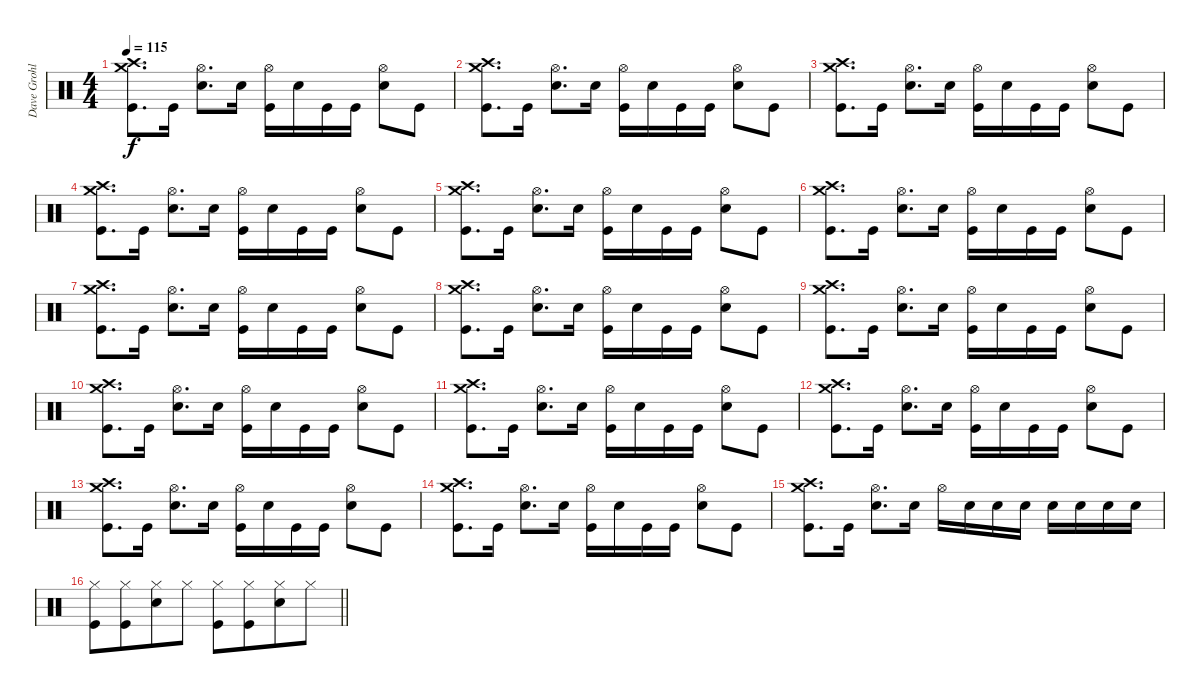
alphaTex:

\track ("Dave Grohl" "Dave Grohl") {instrument percussion}
\staff {score}
\articulation defaults
\ts (4 4)
\tempo 115
\clef neutral
\ks c
("Crash medium (hit)" "Crash high (hit)" "Kick (hit)").8{d dy f} "Kick (hit)".16 ("Hi-Hat (open)" "Snare (hit) 2").8{d} "Snare (hit) 2".16 ("Hi-Hat (open)" "Kick (hit)").16 "Snare (hit) 2".16 "Kick (hit)".16 "Kick (hit)".16 ("Hi-Hat (open)" "Snare (hit) 2").8 "Kick (hit)".8 |
("Crash medium (hit)" "Crash high (hit)" "Kick (hit)").8{d} "Kick (hit)".16 ("Hi-Hat (open)" "Snare (hit) 2").8{d} "Snare (hit) 2".16 ("Hi-Hat (open)" "Kick (hit)").16 "Snare (hit) 2".16 "Kick (hit)".16 "Kick (hit)".16 ("Hi-Hat (open)" "Snare (hit) 2").8 "Kick (hit)".8 |
("Crash medium (hit)" "Crash high (hit)" "Kick (hit)").8{d} "Kick (hit)".16 ("Hi-Hat (open)" "Snare (hit) 2").8{d} "Snare (hit) 2".16 ("Hi-Hat (open)" "Kick (hit)").16 "Snare (hit) 2".16 "Kick (hit)".16 "Kick (hit)".16 ("Hi-Hat (open)" "Snare (hit) 2").8 "Kick (hit)".8 |
("Crash medium (hit)" "Crash high (hit)" "Kick (hit)").8{d} "Kick (hit)".16 ("Hi-Hat (open)" "Snare (hit) 2").8{d} "Snare (hit) 2".16 ("Hi-Hat (open)" "Kick (hit)").16 "Snare (hit) 2".16 "Kick (hit)".16 "Kick (hit)".16 ("Hi-Hat (open)" "Snare (hit) 2").8 "Kick (hit)".8 |
("Crash medium (hit)" "Crash high (hit)" "Kick (hit)").8{d} "Kick (hit)".16 ("Hi-Hat (open)" "Snare (hit) 2").8{d} "Snare (hit) 2".16 ("Hi-Hat (open)" "Kick (hit)").16 "Snare (hit) 2".16 "Kick (hit)".16 "Kick (hit)".16 ("Hi-Hat (open)" "Snare (hit) 2").8 "Kick (hit)".8 |
("Crash medium (hit)" "Crash high (hit)" "Kick (hit)").8{d} "Kick (hit)".16 ("Hi-Hat (open)" "Snare (hit) 2").8{d} "Snare (hit) 2".16 ("Hi-Hat (open)" "Kick (hit)").16 "Snare (hit) 2".16 "Kick (hit)".16 "Kick (hit)".16 ("Hi-Hat (open)" "Snare (hit) 2").8 "Kick (hit)".8 |
("Crash medium (hit)" "Crash high (hit)" "Kick (hit)").8{d} "Kick (hit)".16 ("Hi-Hat (open)" "Snare (hit) 2").8{d} "Snare (hit) 2".16 ("Hi-Hat (open)" "Kick (hit)").16 "Snare (hit) 2".16 "Kick (hit)".16 "Kick (hit)".16 ("Hi-Hat (open)" "Snare (hit) 2").8 "Kick (hit)".8 |
("Crash medium (hit)" "Crash high (hit)" "Kick (hit)").8{d} "Kick (hit)".16 ("Hi-Hat (open)" "Snare (hit) 2").8{d} "Snare (hit) 2".16 ("Hi-Hat (open)" "Kick (hit)").16 "Snare (hit) 2".16 "Kick (hit)".16 "Kick (hit)".16 ("Hi-Hat (open)" "Snare (hit) 2").8 "Kick (hit)".8 |
("Crash medium (hit)" "Crash high (hit)" "Kick (hit)").8{d} "Kick (hit)".16 ("Hi-Hat (open)" "Snare (hit) 2").8{d} "Snare (hit) 2".16 ("Hi-Hat (open)" "Kick (hit)").16 "Snare (hit) 2".16 "Kick (hit)".16 "Kick (hit)".16 ("Hi-Hat (open)" "Snare (hit) 2").8 "Kick (hit)".8 |
("Crash medium (hit)" "Crash high (hit)" "Kick (hit)").8{d} "Kick (hit)".16 ("Hi-Hat (open)" "Snare (hit) 2").8{d} "Snare (hit) 2".16 ("Hi-Hat (open)" "Kick (hit)").16 "Snare (hit) 2".16 "Kick (hit)".16 "Kick (hit)".16 ("Hi-Hat (open)" "Snare (hit) 2").8 "Kick (hit)".8 |
("Crash medium (hit)" "Crash high (hit)" "Kick (hit)").8{d} "Kick (hit)".16 ("Hi-Hat (open)" "Snare (hit) 2").8{d} "Snare (hit) 2".16 ("Hi-Hat (open)" "Kick (hit)").16 "Snare (hit) 2".16 "Kick (hit)".16 "Kick (hit)".16 ("Hi-Hat (open)" "Snare (hit) 2").8 "Kick (hit)".8 |
("Crash medium (hit)" "Crash high (hit)" "Kick (hit)").8{d} "Kick (hit)".16 ("Hi-Hat (open)" "Snare (hit) 2").8{d} "Snare (hit) 2".16 ("Hi-Hat (open)" "Kick (hit)").16 "Snare (hit) 2".16 "Kick (hit)".16 "Kick (hit)".16 ("Hi-Hat (open)" "Snare (hit) 2").8 "Kick (hit)".8 |
("Crash medium (hit)" "Crash high (hit)" "Kick (hit)").8{d} "Kick (hit)".16 ("Hi-Hat (open)" "Snare (hit) 2").8{d} "Snare (hit) 2".16 ("Hi-Hat (open)" "Kick (hit)").16 "Snare (hit) 2".16 "Kick (hit)".16 "Kick (hit)".16 ("Hi-Hat (open)" "Snare (hit) 2").8 "Kick (hit)".8 |
("Crash medium (hit)" "Crash high (hit)" "Kick (hit)").8{d} "Kick (hit)".16 ("Hi-Hat (open)" "Snare (hit) 2").8{d} "Snare (hit) 2".16 ("Hi-Hat (open)" "Kick (hit)").16 "Snare (hit) 2".16 "Kick (hit)".16 "Kick (hit)".16 ("Hi-Hat (open)" "Snare (hit) 2").8 "Kick (hit)".8 |
("Crash medium (hit)" "Crash high (hit)" "Kick (hit)").8{d} "Kick (hit)".16 ("Hi-Hat (open)" "Snare (hit) 2").8{d} "Snare (hit) 2".16 "Hi-Hat (open)".16 "Snare (hit) 2".16 "Snare (hit) 2".16 "Snare (hit) 2".16 "Snare (hit) 2".16 "Snare (hit) 2".16 "Snare (hit) 2".16 "Snare (hit) 2".16 |
\barLineRight lightlight
("Hi-Hat (closed)" "Kick (hit)").8 ("Hi-Hat (closed)" "Kick (hit)").8{beam merge} ("Hi-Hat (closed)" "Snare (hit) 2").8 "Hi-Hat (closed)".8 ("Hi-Hat (closed)" "Kick (hit)").8 ("Hi-Hat (closed)" "Kick (hit)").8{beam merge} ("Hi-Hat (closed)" "Snare (hit) 2").8 "Hi-Hat (closed)".8
